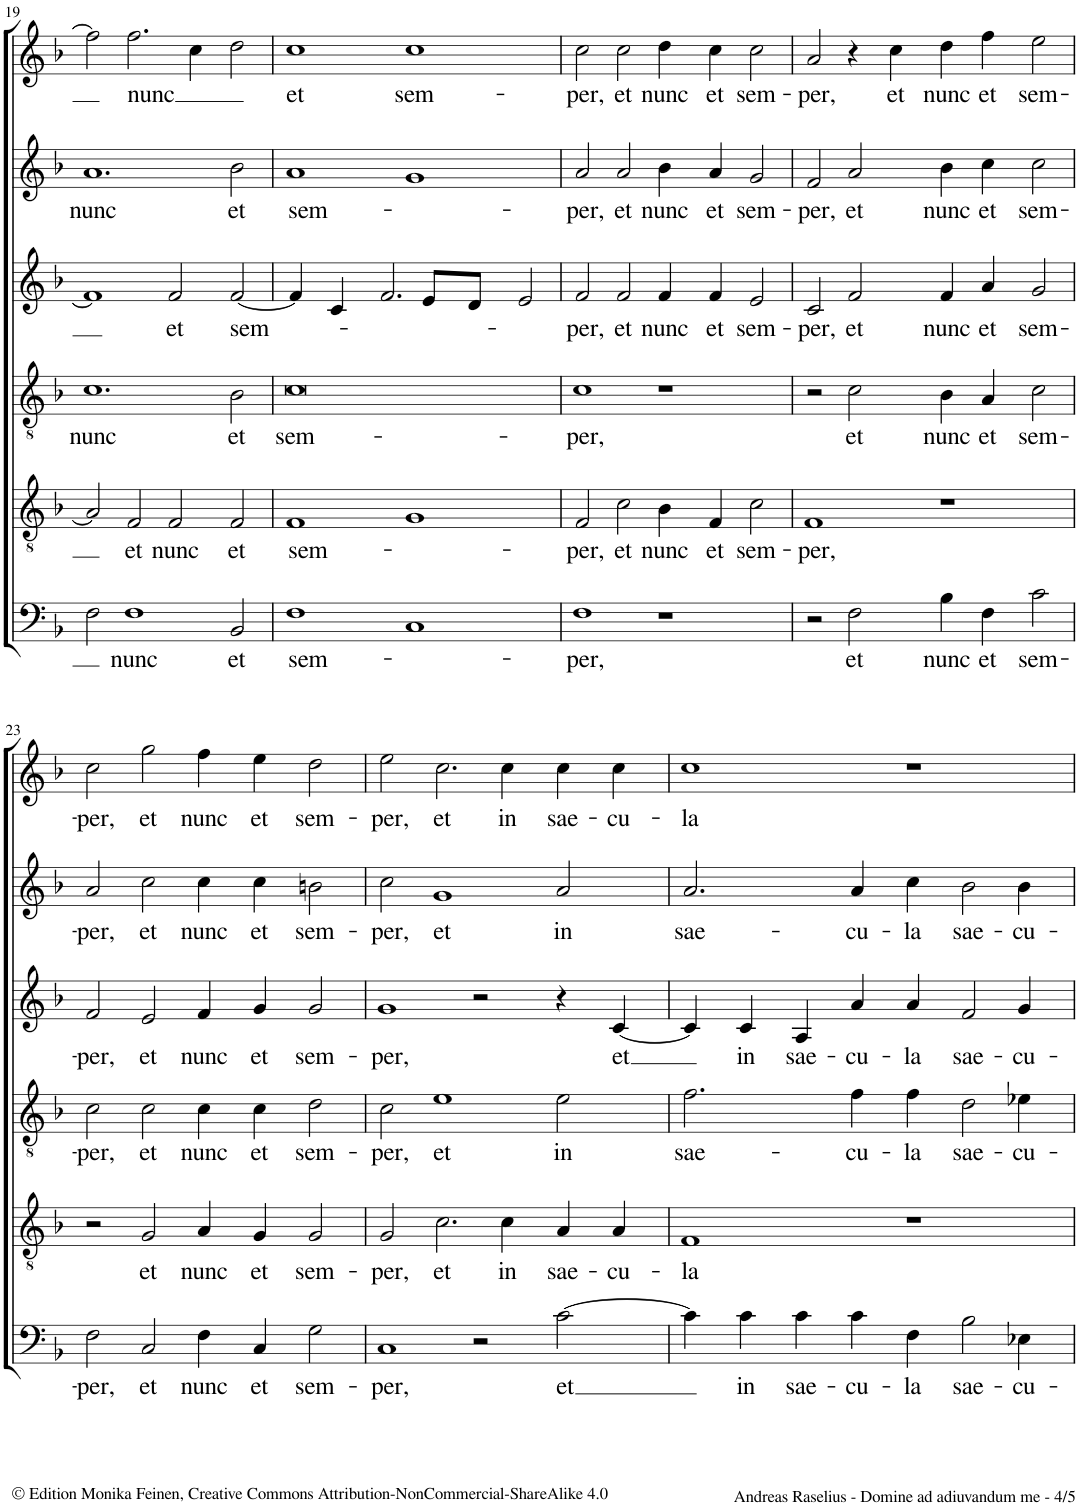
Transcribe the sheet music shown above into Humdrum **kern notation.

**kern	**text	**kern	**text	**kern	**text	**kern	**text	**kern	**text	**kern	**text
*part6	*part6	*part5	*part5	*part4	*part4	*part3	*part3	*part2	*part2	*part1	*part1
*staff6	*staff6	*staff5	*staff5	*staff4	*staff4	*staff3	*staff3	*staff2	*staff2	*staff1	*staff1
*I"Bassus	*	*I"Tenor II	*	*I"Tenor I	*	*I"Altus	*	*I"Cantus II	*	*I"Cantus I	*
!!LO:PB:g=z
*clefF4	*	*clefGv2	*	*clefGv2	*	*clefG2	*	*clefG2	*	*clefG2	*
*k[b-]	*	*k[b-]	*	*k[b-]	*	*k[b-]	*	*k[b-]	*	*k[b-]	*
*M2/1	*	*M2/1	*	*M2/1	*	*M2/1	*	*M2/1	*	*M2/1	*
=19	=19	=19	=19	=19	=19	=19	=19	=19	=19	=19	=19
!	!	!	!	!	!LO:LY:b	!	!	!	!LO:LY:b	!	!
2F\	.	2A/]	.	1.c	nunc	1f]	.	1.a	nunc	2ff\]	.
!	!LO:LY:b	!	!LO:LY:b	!	!	!	!	!	!	!	!LO:LY:b
1F	nunc	2F/	et	.	.	.	.	.	.	2.ff\	nunc
!	!	!	!LO:LY:b	!	!	!	!LO:LY:b	!	!	!	!
.	.	2F/	nunc	.	.	2f/	et	.	.	.	.
.	.	.	.	.	.	.	.	.	.	4cc\	.
!	!LO:LY:b	!	!LO:LY:b	!	!LO:LY:b	!	!LO:LY:b	!	!LO:LY:b	!	!
2BB-/	et	2F/	et	2B-\	et	[2f/	sem-	2b-\	et	2dd\	.
=20	=20	=20	=20	=20	=20	=20	=20	=20	=20	=20	=20
!	!LO:LY:b	!	!LO:LY:b	!	!LO:LY:b	!	!	!	!LO:LY:b	!	!LO:LY:b
1F	sem-	1F	sem-	0c	sem-	4f/]	.	1a	sem-	1cc	et
.	.	.	.	.	.	4c/	.	.	.	.	.
.	.	.	.	.	.	2.f/	.	.	.	.	.
!	!	!	!	!	!	!	!	!	!	!	!LO:LY:b
1C	.	1G	.	.	.	.	.	1g	.	1cc	sem-
.	.	.	.	.	.	8e/L	.	.	.	.	.
.	.	.	.	.	.	8d/J	.	.	.	.	.
.	.	.	.	.	.	2e/	.	.	.	.	.
=21	=21	=21	=21	=21	=21	=21	=21	=21	=21	=21	=21
!	!LO:LY:b	!	!LO:LY:b	!	!LO:LY:b	!	!LO:LY:b	!	!LO:LY:b	!	!LO:LY:b
1F	per,	2F/	per,	1c	per,	2f/	per,	2a/	per,	2cc\	per,
!	!	!	!LO:LY:b	!	!	!	!LO:LY:b	!	!LO:LY:b	!	!LO:LY:b
.	.	2c\	et	.	.	2f/	et	2a/	et	2cc\	et
!	!	!	!LO:LY:b	!	!	!	!LO:LY:b	!	!LO:LY:b	!	!LO:LY:b
1r	.	4B-\	nunc	1r	.	4f/	nunc	4b-\	nunc	4dd\	nunc
!	!	!	!LO:LY:b	!	!	!	!LO:LY:b	!	!LO:LY:b	!	!LO:LY:b
.	.	4F/	et	.	.	4f/	et	4a/	et	4cc\	et
!	!	!	!LO:LY:b	!	!	!	!LO:LY:b	!	!LO:LY:b	!	!LO:LY:b
.	.	2c\	sem-	.	.	2e/	sem-	2g/	sem-	2cc\	sem-
=22	=22	=22	=22	=22	=22	=22	=22	=22	=22	=22	=22
!	!	!	!LO:LY:b	!	!	!	!LO:LY:b	!	!LO:LY:b	!	!LO:LY:b
2r	.	1F	-per,	2r	.	2c/	-per,	2f/	-per,	2a/	-per,
!	!LO:LY:b	!	!	!	!LO:LY:b	!	!LO:LY:b	!	!LO:LY:b	!	!
2F\	et	.	.	2c\	et	2f/	et	2a/	et	4r	.
!	!	!	!	!	!	!	!	!	!	!	!LO:LY:b
.	.	.	.	.	.	.	.	.	.	4cc\	et
!	!LO:LY:b	!	!	!	!LO:LY:b	!	!LO:LY:b	!	!LO:LY:b	!	!LO:LY:b
4B-\	nunc	1r	.	4B-\	nunc	4f/	nunc	4b-\	nunc	4dd\	nunc
!	!LO:LY:b	!	!	!	!LO:LY:b	!	!LO:LY:b	!	!LO:LY:b	!	!LO:LY:b
4F\	et	.	.	4A/	et	4a/	et	4cc\	et	4ff\	et
!	!LO:LY:b	!	!	!	!LO:LY:b	!	!LO:LY:b	!	!LO:LY:b	!	!LO:LY:b
2c\	sem-	.	.	2c\	sem-	2g/	sem-	2cc\	sem-	2ee\	sem-
!!LO:LB:g=z
=23	=23	=23	=23	=23	=23	=23	=23	=23	=23	=23	=23
!	!LO:LY:b	!	!	!	!LO:LY:b	!	!LO:LY:b	!	!LO:LY:b	!	!LO:LY:b
2F\	-per,	2r	.	2c\	-per,	2f/	-per,	2a/	-per,	2cc\	-per,
!	!LO:LY:b	!	!LO:LY:b	!	!LO:LY:b	!	!LO:LY:b	!	!LO:LY:b	!	!LO:LY:b
2C/	et	2G/	et	2c\	et	2e/	et	2cc\	et	2gg\	et
!	!LO:LY:b	!	!LO:LY:b	!	!LO:LY:b	!	!LO:LY:b	!	!LO:LY:b	!	!LO:LY:b
4F\	nunc	4A/	nunc	4c\	nunc	4f/	nunc	4cc\	nunc	4ff\	nunc
!	!LO:LY:b	!	!LO:LY:b	!	!LO:LY:b	!	!LO:LY:b	!	!LO:LY:b	!	!LO:LY:b
4C/	et	4G/	et	4c\	et	4g/	et	4cc\	et	4ee\	et
!	!LO:LY:b	!	!LO:LY:b	!	!LO:LY:b	!	!LO:LY:b	!	!LO:LY:b	!	!LO:LY:b
2G\	sem-	2G/	sem-	2d\	sem-	2g/	sem-	2bn\	sem-	2dd\	sem-
=24	=24	=24	=24	=24	=24	=24	=24	=24	=24	=24	=24
!	!LO:LY:b	!	!LO:LY:b	!	!LO:LY:b	!	!LO:LY:b	!	!LO:LY:b	!	!LO:LY:b
1C	-per,	2G/	-per,	2c\	-per,	1g	-per,	2cc\	-per,	2ee\	-per,
!	!	!	!LO:LY:b	!	!LO:LY:b	!	!	!	!LO:LY:b	!	!LO:LY:b
.	.	2.c\	et	1e	et	.	.	1g	et	2.cc\	et
2r	.	.	.	.	.	2r	.	.	.	.	.
!	!	!	!LO:LY:b	!	!	!	!	!	!	!	!LO:LY:b
.	.	4c\	in	.	.	.	.	.	.	4cc\	in
!	!LO:LY:b	!	!LO:LY:b	!	!LO:LY:b	!	!	!	!LO:LY:b	!	!LO:LY:b
[2c\	et	4A/	sae-	2e\	in	4r	.	2a/	in	4cc\	sae-
!	!	!	!LO:LY:b	!	!	!	!LO:LY:b	!	!	!	!LO:LY:b
.	.	4A/	-cu-	.	.	[4c/	et	.	.	4cc\	-cu-
=25	=25	=25	=25	=25	=25	=25	=25	=25	=25	=25	=25
!	!	!	!LO:LY:b	!	!LO:LY:b	!	!	!	!LO:LY:b	!	!LO:LY:b
4c\]	.	1F	-la	2.f\	sae-	4c/]	.	2.a/	sae-	1cc	-la
!	!LO:LY:b	!	!	!	!	!	!LO:LY:b	!	!	!	!
4c\	in	.	.	.	.	4c/	in	.	.	.	.
!	!LO:LY:b	!	!	!	!	!	!LO:LY:b	!	!	!	!
4c\	sae-	.	.	.	.	4A/	sae-	.	.	.	.
!	!LO:LY:b	!	!	!	!LO:LY:b	!	!LO:LY:b	!	!LO:LY:b	!	!
4c\	-cu-	.	.	4f\	-cu-	4a/	-cu-	4a/	-cu-	.	.
!	!LO:LY:b	!	!	!	!LO:LY:b	!	!LO:LY:b	!	!LO:LY:b	!	!
4F\	-la	1r	.	4f\	-la	4a/	-la	4cc\	-la	1r	.
!	!LO:LY:b	!	!	!	!LO:LY:b	!	!LO:LY:b	!	!LO:LY:b	!	!
2B-\	sae-	.	.	2d\	sae-	2f/	sae-	2b-\	sae-	.	.
!	!LO:LY:b	!	!	!	!LO:LY:b	!	!LO:LY:b	!	!LO:LY:b	!	!
4E-X\	-cu-	.	.	4e-X\	-cu-	4g/	-cu-	4b-\	-cu-	.	.
=	=	=	=	=	=	=	=	=	=	=	=
*-	*-	*-	*-	*-	*-	*-	*-	*-	*-	*-	*-
